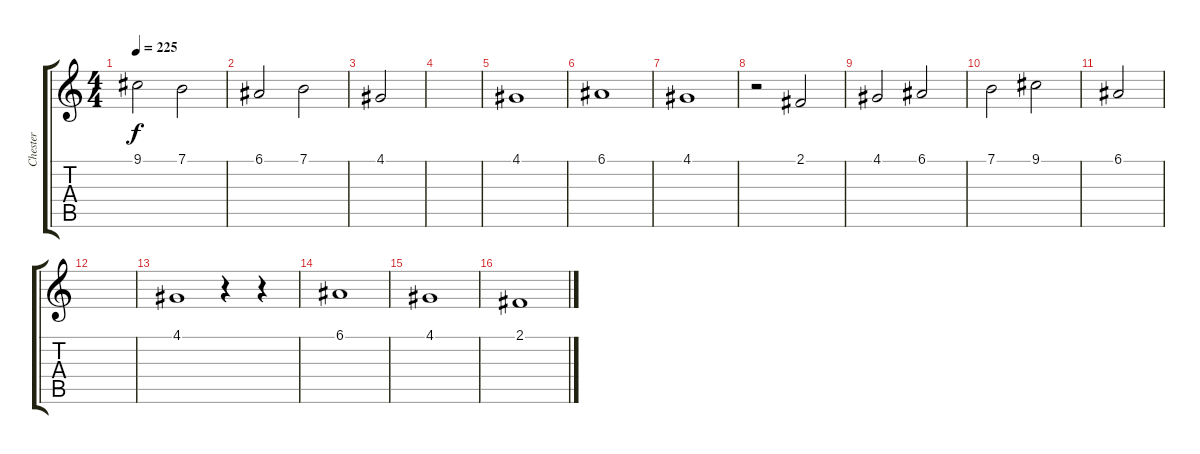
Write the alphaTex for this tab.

\track ("Chester" "Chester") {instrument violin}
\staff {score tabs}
\tuning (E4 B3 G3 D3 A2 E2) {hide}
\ts (4 4)
\tempo 225
\clef g2
\ks c
9.1.2{dy f} 7.1.2 |
6.1.2 7.1.2 |
4.1.2 |
|
4.1.1 |
6.1.1 |
4.1.1 |
r.2 2.1.2 |
4.1.2 6.1.2 |
7.1.2 9.1.2 |
6.1.2 |
|
4.1.1 r.4 r.4 |
6.1.1 |
4.1.1 |
2.1.1
